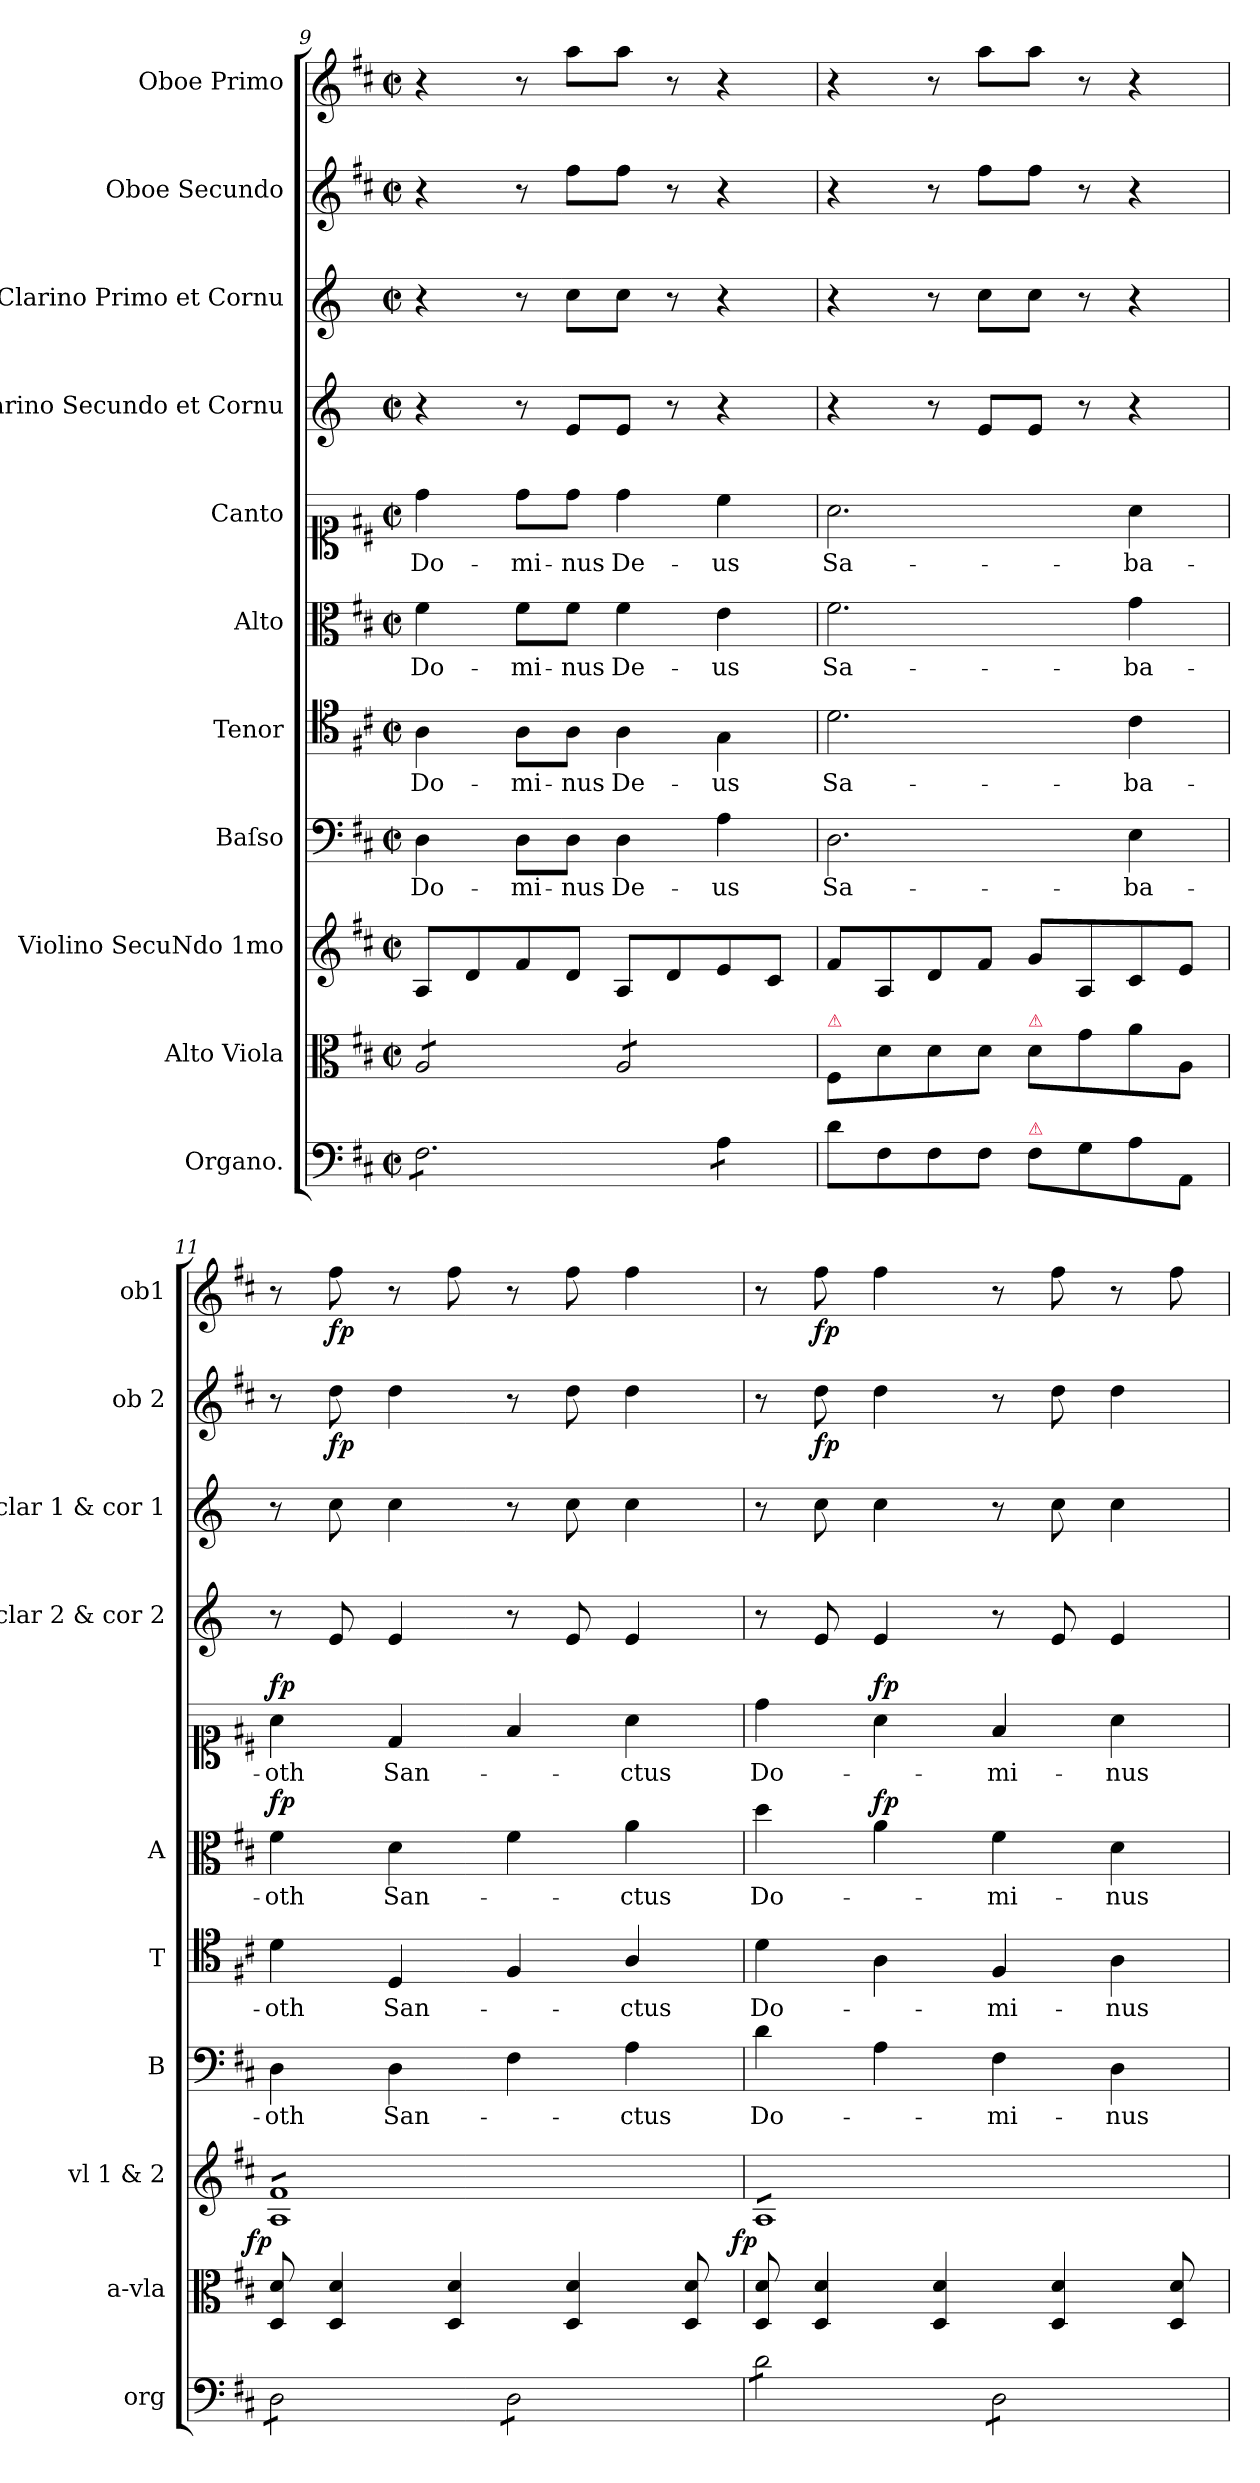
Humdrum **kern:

**kern	**kern	**kern	**dynam	**kern	**text	**kern	**text	**kern	**text	**dynam	**kern	**text	**dynam	**kern	**dynam	**kern	**dynam	**kern	**dynam	**kern	**dynam
*part11	*part10	*part9	*part9	*part8	*part8	*part7	*part7	*part6	*part6	*part6	*part5	*part5	*part5	*part4	*part4	*part3	*part3	*part2	*part2	*part1	*part1
*staff11	*staff10	*staff9	*staff9	*staff8	*staff8	*staff7	*staff7	*staff6	*staff6	*staff6	*staff5	*staff5	*staff5	*staff4	*staff4	*staff3	*staff3	*staff2	*staff2	*staff1	*staff1
*I"Organo.	*I"Alto Viola	*I"Violino SecuNdo 1mo	*	*I"Baſso	*	*I"Tenor	*	*I"Alto	*	*	*I"Canto	*	*	*I"Clarino Secundo et Cornu	*	*I"Clarino Primo et Cornu	*	*I"Oboe Secundo	*	*I"Oboe Primo	*
*I'org	*I'a-vla	*I'vl 1 & 2	*	*I'B	*	*I'T	*	*I'A	*	*	*	*	*	*I'clar 2 & cor 2	*	*I'clar 1 & cor 1	*	*I'ob 2	*	*I'ob1	*
*clefF4	*clefC3	*clefG2	*	*clefF4	*	*clefC4	*	*clefC3	*	*	*clefC1	*	*	*clefG2	*	*clefG2	*	*clefG2	*	*clefG2	*
*	*	*	*	*	*	*	*	*	*	*	*	*	*	*ITrd-1c-2	*	*ITrd-1c-2	*	*	*	*	*
*k[f#c#]	*k[f#c#]	*k[f#c#]	*	*k[f#c#]	*	*k[f#c#]	*	*k[f#c#]	*	*	*k[f#c#]	*	*	*k[f#c#]	*	*k[f#c#]	*	*k[f#c#]	*	*k[f#c#]	*
*D:	*D:	*D:	*	*D:	*	*D:	*	*D:	*	*	*D:	*	*	*D:	*	*D:	*	*D:	*	*D:	*
*M2/2	*M2/2	*M2/2	*	*M2/2	*	*M2/2	*	*M2/2	*	*	*M2/2	*	*	*M2/2	*	*M2/2	*	*M2/2	*	*M2/2	*
*met(c|)	*met(c|)	*met(c|)	*	*met(c|)	*	*met(c|)	*	*met(c|)	*	*	*met(c|)	*	*	*met(c|)	*	*met(c|)	*	*met(c|)	*	*met(c|)	*
=9	=9	=9	=9	=9	=9	=9	=9	=9	=9	=9	=9	=9	=9	=9	=9	=9	=9	=9	=9	=9	=9
*tremolo	*	*	*	*	*	*	*	*	*	*	*	*	*	*	*	*	*	*	*	*	*
*	*tremolo	*	*	*	*	*	*	*	*	*	*	*	*	*	*	*	*	*	*	*	*
8F#\L	8A/L	8A/L	.	4D\	Do-	4A\	Do-	4f#\	Do-	.	4dd\	Do-	.	4r	.	4r	.	4r	.	4r	.
8F#\	8A/	8d/	.	.	.	.	.	.	.	.	.	.	.	.	.	.	.	.	.	.	.
8F#\	8A/	8f#/	.	8D\L	-mi-	8A\L	-mi-	8f#\L	-mi-	.	8dd\L	-mi-	.	8r	.	8r	.	8r	.	8r	.
8F#\	8A/J	8d/J	.	8D\J	-nus	8A\J	-nus	8f#\J	-nus	.	8dd\J	-nus	.	8f#/L	.	8dd\L	.	8ff#\L	.	8aa\L	.
8F#\	8A/L	8A/L	.	4D\	De-	4A\	De-	4f#\	De-	.	4dd\	De-	.	8f#/J	.	8dd\J	.	8ff#\J	.	8aa\J	.
8F#\J	8A/	8d/	.	.	.	.	.	.	.	.	.	.	.	8r	.	8r	.	8r	.	8r	.
8A\L	8A/	8e/	.	4A\	-us	4G\	-us	4e\	-us	.	4cc#\	-us	.	4r	.	4r	.	4r	.	4r	.
8A\J	8A/J	8c#/J	.	.	.	.	.	.	.	.	.	.	.	.	.	.	.	.	.	.	.
*	*Xtremolo	*	*	*	*	*	*	*	*	*	*	*	*	*	*	*	*	*	*	*	*
*Xtremolo	*	*	*	*	*	*	*	*	*	*	*	*	*	*	*	*	*	*	*	*	*
=10	=10	=10	=10	=10	=10	=10	=10	=10	=10	=10	=10	=10	=10	=10	=10	=10	=10	=10	=10	=10	=10
!	!LO:TX:a:color=crimson:t=⚠	!	!	!	!	!	!	!	!	!	!	!	!	!	!	!	!	!	!	!	!
8d\L	8F#/L	8f#/L	.	2.D\	Sa-	2.d\	Sa-	2.f#\	Sa-	.	2.a\	Sa-	.	4r	.	4r	.	4r	.	4r	.
8F#\	8d\	8A/	.	.	.	.	.	.	.	.	.	.	.	.	.	.	.	.	.	.	.
8F#\	8d\	8d/	.	.	.	.	.	.	.	.	.	.	.	8r	.	8r	.	8r	.	8r	.
8F#\J	8d\J	8f#/J	.	.	.	.	.	.	.	.	.	.	.	8f#/L	.	8dd\L	.	8ff#\L	.	8aa\L	.
!	!LO:TX:a:color=crimson:t=⚠	!	!	!	!	!	!	!	!	!	!	!	!	!	!	!	!	!	!	!	!
!LO:TX:a:color=crimson:t=⚠	!	!	!	!	!	!	!	!	!	!	!	!	!	!	!	!	!	!	!	!	!
8F#\L	8d\L	8g/L	.	.	.	.	.	.	.	.	.	.	.	8f#/J	.	8dd\J	.	8ff#\J	.	8aa\J	.
8G\	8g\	8A/	.	.	.	.	.	.	.	.	.	.	.	8r	.	8r	.	8r	.	8r	.
8A\	8a\	8c#/	.	4E\	-ba-	4c#\	-ba-	4g\	-ba-	.	4a\	-ba-	.	4r	.	4r	.	4r	.	4r	.
8AA/J	8A/J	8e/J	.	.	.	.	.	.	.	.	.	.	.	.	.	.	.	.	.	.	.
=11	=11	=11	=11	=11	=11	=11	=11	=11	=11	=11	=11	=11	=11	=11	=11	=11	=11	=11	=11	=11	=11
!	!	!	!LO:DY:b:rj	!	!	!	!	!	!	!LO:DY:a	!	!	!LO:DY:a	!	!	!	!	!	!	!	!
*tremolo	*	*	*	*	*	*	*	*	*	*	*	*	*	*	*	*	*	*	*	*	*
*	*	*tremolo	*	*	*	*	*	*	*	*	*	*	*	*	*	*	*	*	*	*	*
8D\L	8D/ 8d/	8A/ 8f#/L	fp	4D\	-oth	4d\	-oth	4f#\	-oth	fp	4a\	-oth	fp	8r	.	8r	.	8r	.	8r	.
8D\	4D/ 4d/	8A/ 8f#/	.	.	.	.	.	.	.	.	.	.	.	8f#/	po	8dd\	po	8dd\	fp	8ff#\	fp
8D\	.	8A/ 8f#/	.	4D\	San-	4D/	San-	4d\	San-	.	4d/	San-	.	4f#/	.	4dd\	.	4dd\	.	8r	.
8D\J	4D/ 4d/	8A/ 8f#/	.	.	.	.	.	.	.	.	.	.	.	.	.	.	.	.	.	8ff#\	.
8D\L	.	8A/ 8f#/	.	4F#\	.	4F#/	.	4f#\	.	.	4f#/	.	.	8r	.	8r	.	8r	.	8r	.
8D\	4D/ 4d/	8A/ 8f#/	.	.	.	.	.	.	.	.	.	.	.	8f#/	.	8dd\	.	8dd\	.	8ff#\	.
8D\	.	8A/ 8f#/	.	4A\	-ctus	4A/	-ctus	4a\	-ctus	.	4a\	-ctus	.	4f#/	.	4dd\	.	4dd\	.	4ff#\	.
8D\J	8D/ 8d/	8A/ 8f#/J	.	.	.	.	.	.	.	.	.	.	.	.	.	.	.	.	.	.	.
=12	=12	=12	=12	=12	=12	=12	=12	=12	=12	=12	=12	=12	=12	=12	=12	=12	=12	=12	=12	=12	=12
!	!	!	!LO:DY:b:rj	!	!	!	!	!	!	!	!	!	!	!	!	!	!	!	!	!	!
8d\L	8D/ 8d/	8A/L	fp	4d\	Do-	4d\	Do-	4dd\	Do-	.	4dd\	Do-	.	8r	.	8r	.	8r	.	8r	.
8d\	4D/ 4d/	8A/	.	.	.	.	.	.	.	.	.	.	.	8f#/	po	8dd\	.	8dd\	fp	8ff#\	fp
!	!	!	!	!	!	!	!	!	!	!LO:DY:a	!	!	!LO:DY:a	!	!	!	!	!	!	!	!
8d\	.	8A/	.	4A\	.	4A\	.	4a\	.	fp	4a\	.	fp	4f#/	.	4dd\	.	4dd\	.	4ff#\	.
8d\J	4D/ 4d/	8A/	.	.	.	.	.	.	.	.	.	.	.	.	.	.	.	.	.	.	.
8D\L	.	8A/	.	4F#\	-mi-	4F#/	-mi-	4f#\	-mi-	.	4f#/	-mi-	.	8r	.	8r	.	8r	.	8r	.
8D\	4D/ 4d/	8A/	.	.	.	.	.	.	.	.	.	.	.	8f#/	.	8dd\	.	8dd\	.	8ff#\	.
8D\	.	8A/	.	4D\	-nus	4A\	-nus	4d\	-nus	.	4a\	-nus	.	4f#/	.	4dd\	.	4dd\	.	8r	.
8D\J	8D/ 8d/	8A/J	.	.	.	.	.	.	.	.	.	.	.	.	.	.	.	.	.	8ff#\	.
*	*	*Xtremolo	*	*	*	*	*	*	*	*	*	*	*	*	*	*	*	*	*	*	*
*Xtremolo	*	*	*	*	*	*	*	*	*	*	*	*	*	*	*	*	*	*	*	*	*
=	=	=	=	=	=	=	=	=	=	=	=	=	=	=	=	=	=	=	=	=	=
*-	*-	*-	*-	*-	*-	*-	*-	*-	*-	*-	*-	*-	*-	*-	*-	*-	*-	*-	*-	*-	*-
